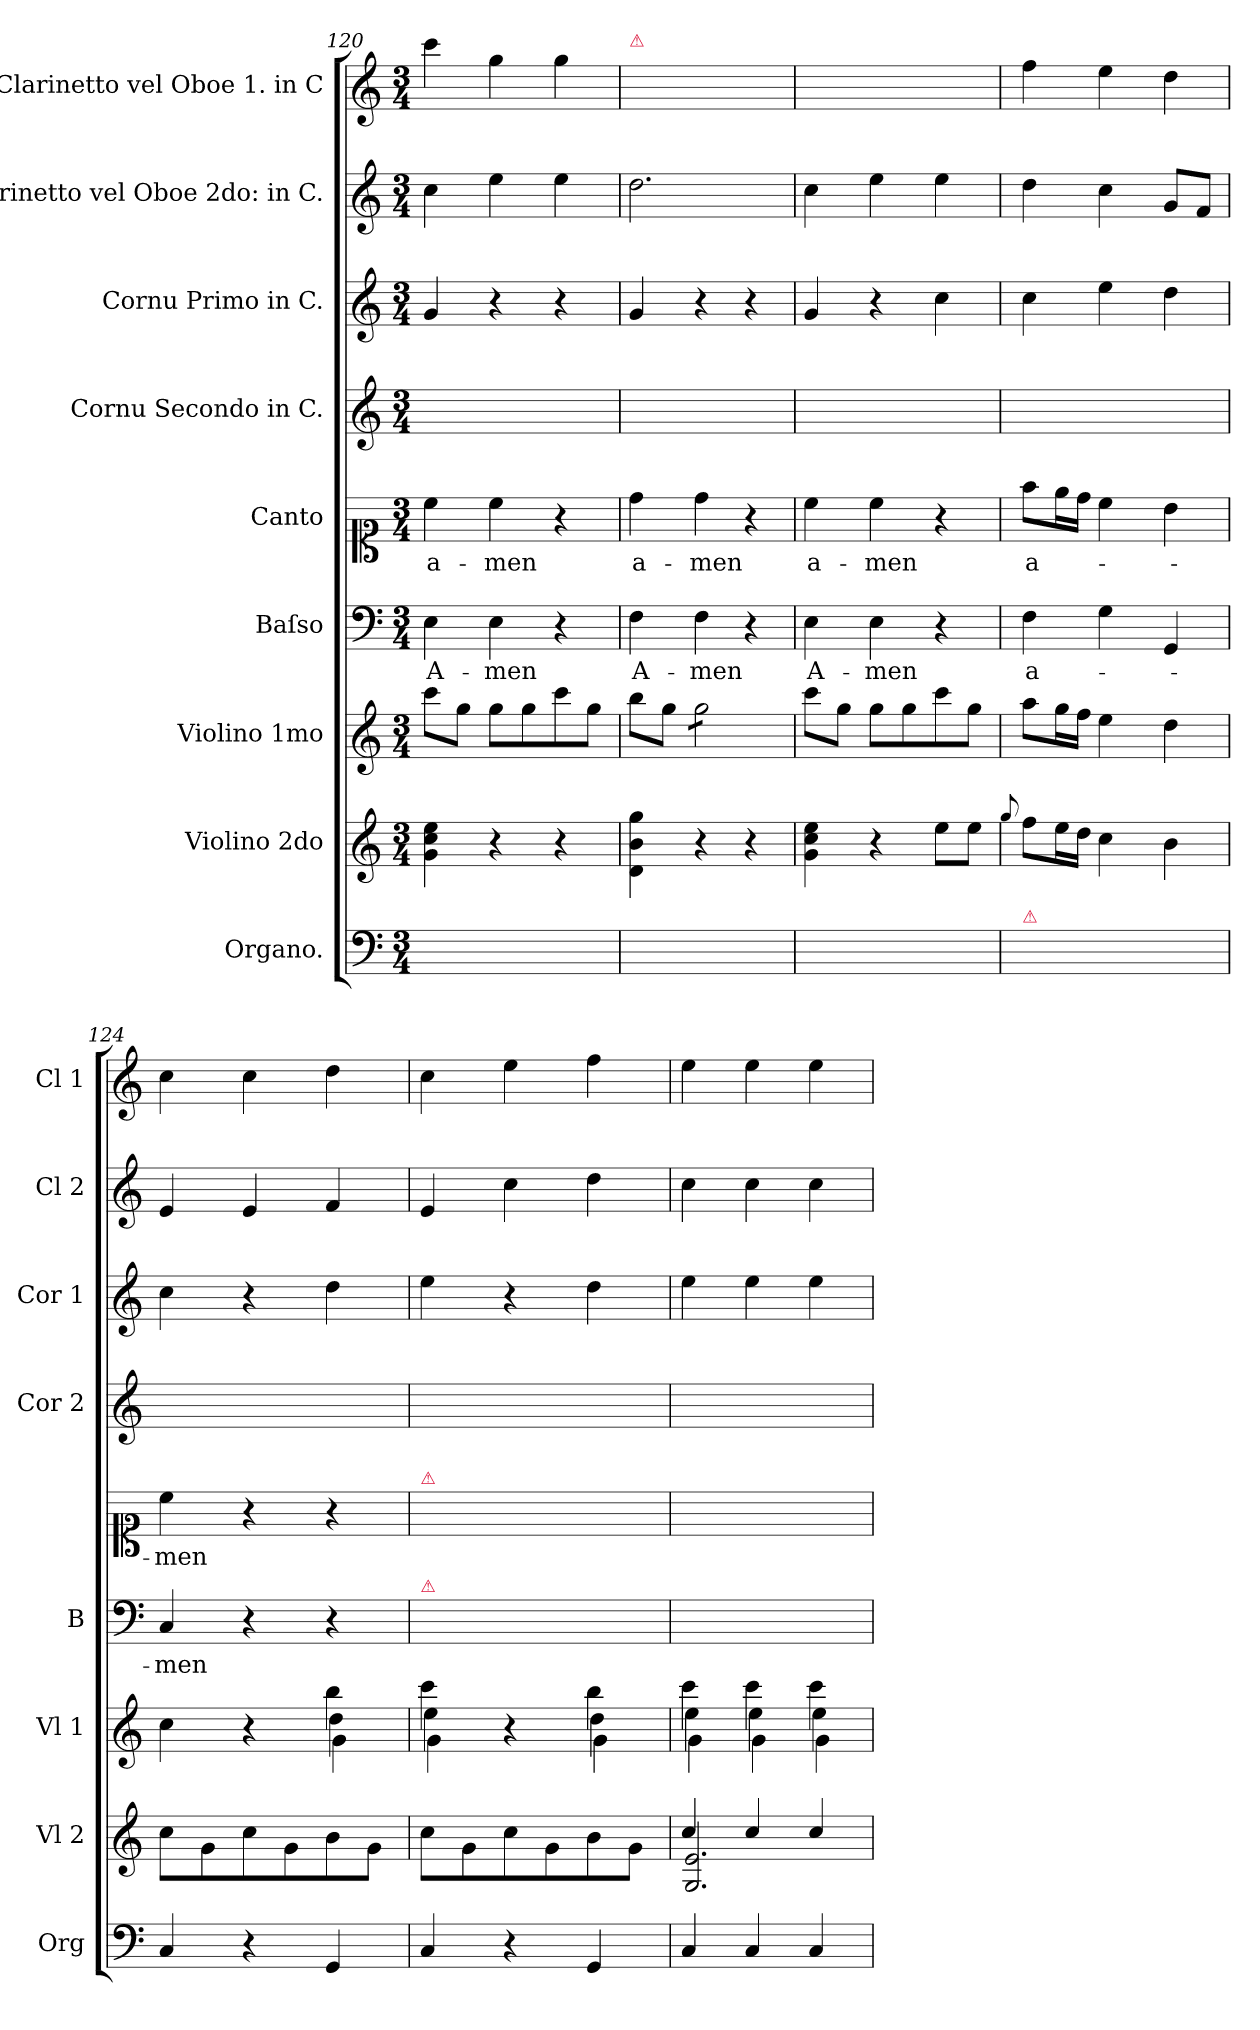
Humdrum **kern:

**kern	**kern	**kern	**kern	**text	**kern	**text	**kern	**kern	**kern	**kern
*part9	*part8	*part7	*part6	*part6	*part5	*part5	*part4	*part3	*part2	*part1
*staff9	*staff8	*staff7	*staff6	*staff6	*staff5	*staff5	*staff4	*staff3	*staff2	*staff1
*I"Organo.	*I"Violino 2do	*I"Violino 1mo	*I"Baſso	*	*I"Canto	*	*I"Cornu Secondo in C.	*I"Cornu Primo in C.	*I"Clarinetto vel Oboe 2do: in C.	*I"Clarinetto vel Oboe 1. in C
*I'Org	*I'Vl 2	*I'Vl 1	*I'B	*	*	*	*I'Cor 2	*I'Cor 1	*I'Cl 2	*I'Cl 1
*clefF4	*clefG2	*clefG2	*clefF4	*	*clefC1	*	*clefG2	*clefG2	*clefG2	*clefG2
*k[]	*k[]	*k[]	*k[]	*	*k[]	*	*k[]	*k[]	*k[]	*k[]
*M3/4	*M3/4	*M3/4	*M3/4	*	*M3/4	*	*M3/4	*M3/4	*M3/4	*M3/4
=120	=120	=120	=120	=120	=120	=120	=120	=120	=120	=120
!	!	!	!	!LO:LY:i	!	!LO:LY:i	!	!	!	!
4E\yy	4g\ 4cc\ 4ee\	8ccc\L	4E\	A-	4cc\	a-	2.ryy	4g/	4cc\	4ccc\
.	.	8gg\J	.	.	.	.	.	.	.	.
!	!	!	!	!LO:LY:i	!	!LO:LY:i	!	!	!	!
4ryy	4r	8gg\L	4E\	-men	4cc\	-men	.	4r	4ee\	4gg\
.	.	8gg\	.	.	.	.	.	.	.	.
4ryy	4r	8ccc\	4r	.	4r	.	.	4r	4ee\	4gg\
.	.	8gg\J	.	.	.	.	.	.	.	.
=121	=121	=121	=121	=121	=121	=121	=121	=121	=121	=121
!	!	!	!	!	!	!	!	!	!	!LO:TX:a:color=crimson:t=⚠
4F\yy	4d\ 4b\ 4gg\	8bb\L	4F\	A-	4dd\	a-	2.ryy	4g/	2.dd\	2gg\yy
.	.	8gg\J	.	.	.	.	.	.	.	.
*	*	*tremolo	*	*	*	*	*	*	*	*
4ryy	4r	8gg\L	4F\	-men	4dd\	-men	.	4r	.	.
.	.	8gg\	.	.	.	.	.	.	.	.
4ryy	4r	8gg\	4r	.	4r	.	.	4r	.	4bb\yy
.	.	8gg\J	.	.	.	.	.	.	.	.
*	*	*Xtremolo	*	*	*	*	*	*	*	*
=122	=122	=122	=122	=122	=122	=122	=122	=122	=122	=122
!	!	!	!	!LO:LY:i	!	!	!	!	!	!
4E\yy	4g\ 4cc\ 4ee\	8ccc\L	4E\	A-	4cc\	a-	2.ryy	4g/	4cc\	4ccc\yy
.	.	8gg\J	.	.	.	.	.	.	.	.
!	!	!	!	!LO:LY:i	!	!	!	!	!	!
4ryy	4r	8gg\L	4E\	-men	4cc\	-men	.	4r	4ee\	4gg\yy
.	.	8gg\	.	.	.	.	.	.	.	.
4C/yy	8ee\L	8ccc\	4r	.	4r	.	.	4cc\	4ee\	4gg\yy
.	8ee\J	8gg\J	.	.	.	.	.	.	.	.
=123	=123	=123	=123	=123	=123	=123	=123	=123	=123	=123
.	8qqgg/	.	.	.	.	.	.	.	.	.
!LO:TX:a:color=crimson:t=⚠	!	!	!	!	!	!	!	!	!	!
8F\Lyy	8ff\L	8aa\L	4F\	a-	8ff\L	a-	2.ryy	4cc\	4dd\	4ff\
8F\yy	16ee\L	16gg\L	.	.	16ee\L	.	.	.	.	.
.	16dd\JJ	16ff\JJ	.	.	16dd\JJ	.	.	.	.	.
8G\yy	4cc\	4ee\	4G\	.	4cc\	.	.	4ee\	4cc\	4ee\
8G\yy	.	.	.	.	.	.	.	.	.	.
8GG/yy	4b\	4dd\	4GG/	.	4b\	.	.	4dd\	8g/L	4dd\
8GG/Jyy	.	.	.	.	.	.	.	.	8f/J	.
=124	=124	=124	=124	=124	=124	=124	=124	=124	=124	=124
*	*	*^	*	*	*	*	*	*	*	*
*	*	*	*^	*	*	*	*	*	*	*	*
4C/	8cc\L	4cc\	8ryy	4ryy	4C/	-men	4cc\	-men	2.ryy	4cc\	4e/	4cc\
.	8g\	.	8ryy	.	.	.	.	.	.	.	.	.
4r	8cc\	4r	4rcyy	4ryy	4r	.	4r	.	.	4r	4e/	4cc\
.	8g\	.	.	.	.	.	.	.	.	.	.	.
4GG/	8b\	4bb\	4dd\	4g\	4r	.	4r	.	.	4dd\	4f/	4dd\
.	8g\J	.	.	.	.	.	.	.	.	.	.	.
=125	=125	=125	=125	=125	=125	=125	=125	=125	=125	=125	=125	=125
!	!	!	!	!	!	!	!LO:TX:a:color=crimson:t=⚠	!	!	!	!	!
!	!	!	!	!	!LO:TX:a:color=crimson:t=⚠	!	!	!	!	!	!	!
4C/	8cc\L	4ccc\	4ee\	4g\	2.ryy	.	2.ryy	.	2.ryy	4ee\	4e/	4cc\
.	8g\	.	.	.	.	.	.	.	.	.	.	.
4r	8cc\	4r	4rcyy	4ryy	.	.	.	.	.	4r	4cc\	4ee\
.	8g\	.	.	.	.	.	.	.	.	.	.	.
4GG/	8b\	4bb\	4dd\	4g\	.	.	.	.	.	4dd\	4dd\	4ff\
.	8g\J	.	.	.	.	.	.	.	.	.	.	.
=126	=126	=126	=126	=126	=126	=126	=126	=126	=126	=126	=126	=126
*	*^	*	*	*	*	*	*	*	*	*	*	*
4C/	4cc/	2.G/ 2.e/	4ccc\	4ee\	4g\	2.ryy	.	2.ryy	.	2.ryy	4ee\	4cc\	4ee\
4C/	4cc/	.	4ccc\	4ee\	4g\	.	.	.	.	.	4ee\	4cc\	4ee\
4C/	4cc/	.	4ccc\	4ee\	4g\	.	.	.	.	.	4ee\	4cc\	4ee\
*	*v	*v	*	*	*	*	*	*	*	*	*	*	*
*	*	*v	*v	*v	*	*	*	*	*	*	*	*
=	=	=	=	=	=	=	=	=	=	=
*-	*-	*-	*-	*-	*-	*-	*-	*-	*-	*-
